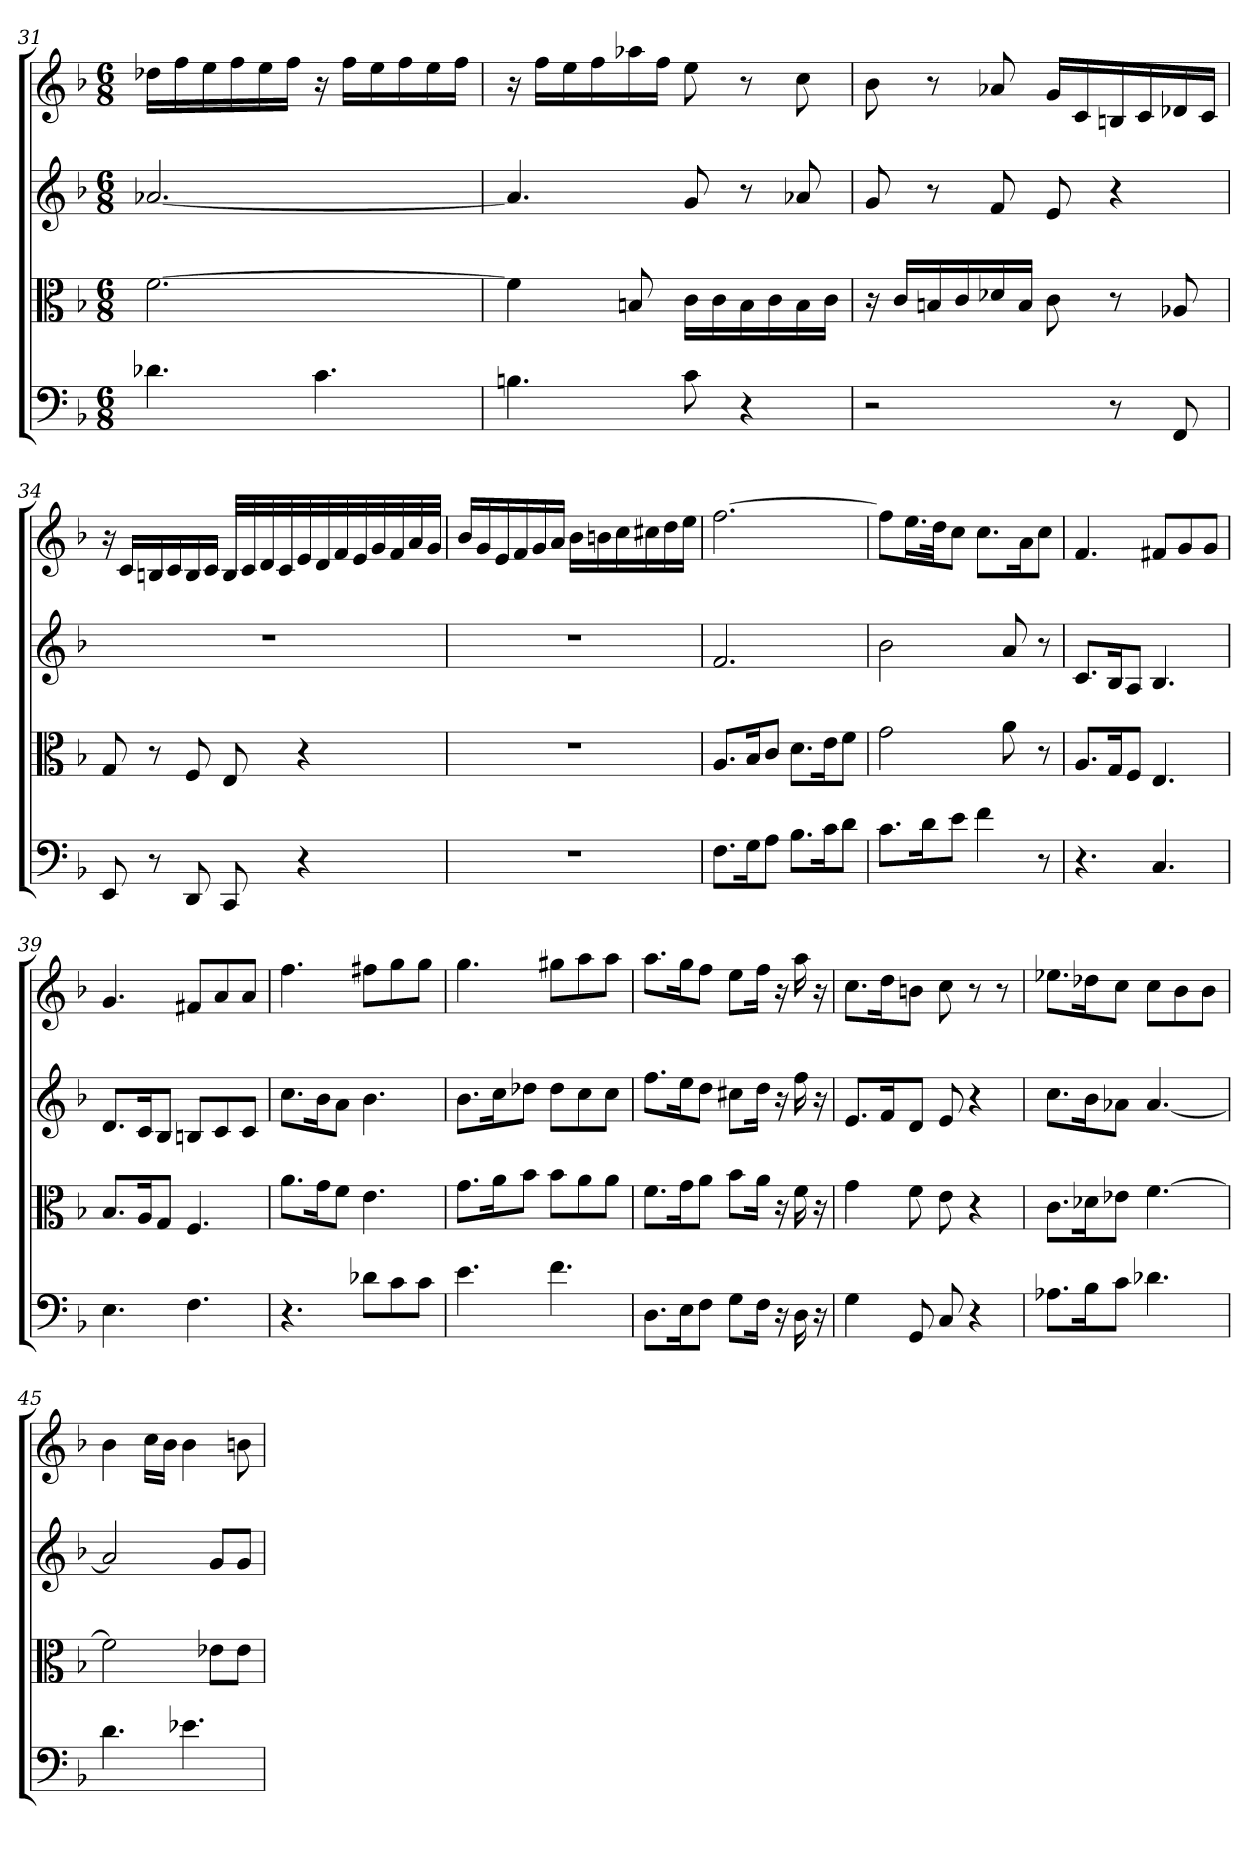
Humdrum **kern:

**kern	**kern	**kern	**kern
*part4	*part3	*part2	*part1
*staff4	*staff3	*staff2	*staff1
*clefF4	*clefC3	*	*
*k[b-]	*k[b-]	*k[b-]	*k[b-]
*F:	*F:	*F:	*F:
*M6/8	*M6/8	*M6/8	*M6/8
=31	=31	=31	=31
4.d-X	[2.f	[2.a-X	16dd-XLL
.	.	.	16ff
.	.	.	16ee
.	.	.	16ff
.	.	.	16ee
.	.	.	16ffJJ
4.c	.	.	16r
.	.	.	16ffLL
.	.	.	16ee
.	.	.	16ff
.	.	.	16ee
.	.	.	16ffJJ
=32	=32	=32	=32
4.Bn	4f]	4.a-]	16r
.	.	.	16ffLL
.	.	.	16ee
.	.	.	16ff
.	8Bn	.	16aa-X
.	.	.	16ffJJ
8c	16c\LL	8g	8ee
.	16c\	.	.
4r	16B\	8r	8r
.	16c\	.	.
.	16B\	8a-X	8cc
.	16c\JJ	.	.
=33	=33	=33	=33
2r	16r	8g	8b-
.	16c/LL	.	.
.	16Bn/	8r	8r
.	16c/	.	.
.	16d-X/	8f	8a-X
.	16B/JJ	.	.
.	8c	8e	16gLL
.	.	.	16c
8r	8r	4r	16Bn
.	.	.	16c
8FF	8A-X	.	16d-X
.	.	.	16cJJ
=34	=34	=34	=34
8EE	8G	2.r	16r
.	.	.	16cLL
8r	8r	.	16Bn
.	.	.	16c
8DD	8F	.	16B
.	.	.	16cJJ
8CC	8E	.	32BLLL
.	.	.	32c
.	.	.	32d
.	.	.	32c
4r	4r	.	32e
.	.	.	32d
.	.	.	32f
.	.	.	32e
.	.	.	32g
.	.	.	32f
.	.	.	32a
.	.	.	32gJJJ
=35	=35	=35	=35
2.r	2.r	2.r	16b-LL
.	.	.	16g
.	.	.	16e
.	.	.	16f
.	.	.	16g
.	.	.	16aJJ
.	.	.	16b-LL
.	.	.	16bn
.	.	.	16cc
.	.	.	16cc#X
.	.	.	16dd
.	.	.	16eeJJ
=36	=36	=36	=36
8.F\L	8.A/L	2.f	[2.ff
16G\K	16B-/K	.	.
8A\J	8c/J	.	.
8.B-\L	8.d\L	.	.
16c\K	16e\K	.	.
8d\J	8f\J	.	.
=37	=37	=37	=37
8.c\L	2g	2b-	8ffL]
.	.	.	16.eeL
16d\K	.	.	.
.	.	.	32ddJk
8e\J	.	.	8ccJ
4f	.	.	8.ccL
.	8a	8a	.
.	.	.	16aK
8r	8r	8r	8ccJ
=38	=38	=38	=38
4.r	8.A/L	8.cL	4.f
.	16G/K	16B-K	.
.	8F/J	8AJ	.
4.C	4.E	4.B-	8f#XL
.	.	.	8g
.	.	.	8gJ
=39	=39	=39	=39
4.E	8.B-/L	8.dL	4.g
.	16A/K	16cK	.
.	8G/J	8B-J	.
4.F	4.F	8BnL	8f#XL
.	.	8c	8a
.	.	8cJ	8aJ
=40	=40	=40	=40
4.r	8.a\L	8.ccL	4.ff
.	16g\K	16b-K	.
.	8f\J	8aJ	.
8d-X\L	4.e	4.b-	8ff#XL
8c\	.	.	8gg
8c\J	.	.	8ggJ
=41	=41	=41	=41
4.e	8.g\L	8.b-L	4.gg
.	16a\K	16ccK	.
.	8b-\J	8dd-XJ	.
4.f	8b-\L	8dd-L	8gg#XL
.	8a\	8cc	8aa
.	8a\J	8ccJ	8aaJ
=42	=42	=42	=42
8.D\L	8.f\L	8.ffL	8.aaL
16E\K	16g\K	16eeK	16ggK
8F\J	8a\J	8ddJ	8ffJ
8G\L	8b-\L	8cc#XL	8eeL
16F\Jk	16a\Jk	16ddJk	16ffJk
16r	16r	16r	16r
16D	16f	16ff	16aa
16r	16r	16r	16r
=43	=43	=43	=43
4G	4g	8.eL	8.ccL
.	.	16fK	16ddK
8GG	8f	8dJ	8bnJ
8C	8e	8e	8cc
4r	4r	4r	8r
.	.	.	8r
=44	=44	=44	=44
8.A-X\L	8.c\L	8.ccL	8.ee-XL
16B-\K	16d-X\K	16b-K	16dd-XK
8c\J	8e-X\J	8a-XJ	8ccJ
4.d-X	[4.f	[4.a-	8ccL
.	.	.	8b-
.	.	.	8b-J
=45	=45	=45	=45
4.d	2f]	2a-]	4b-
.	.	.	16ccLL
.	.	.	16b-JJ
4.e-X	.	.	4b-
.	8e-X\L	8gL	.
.	8e-\J	8gJ	8bn
=	=	=	=
*-	*-	*-	*-
